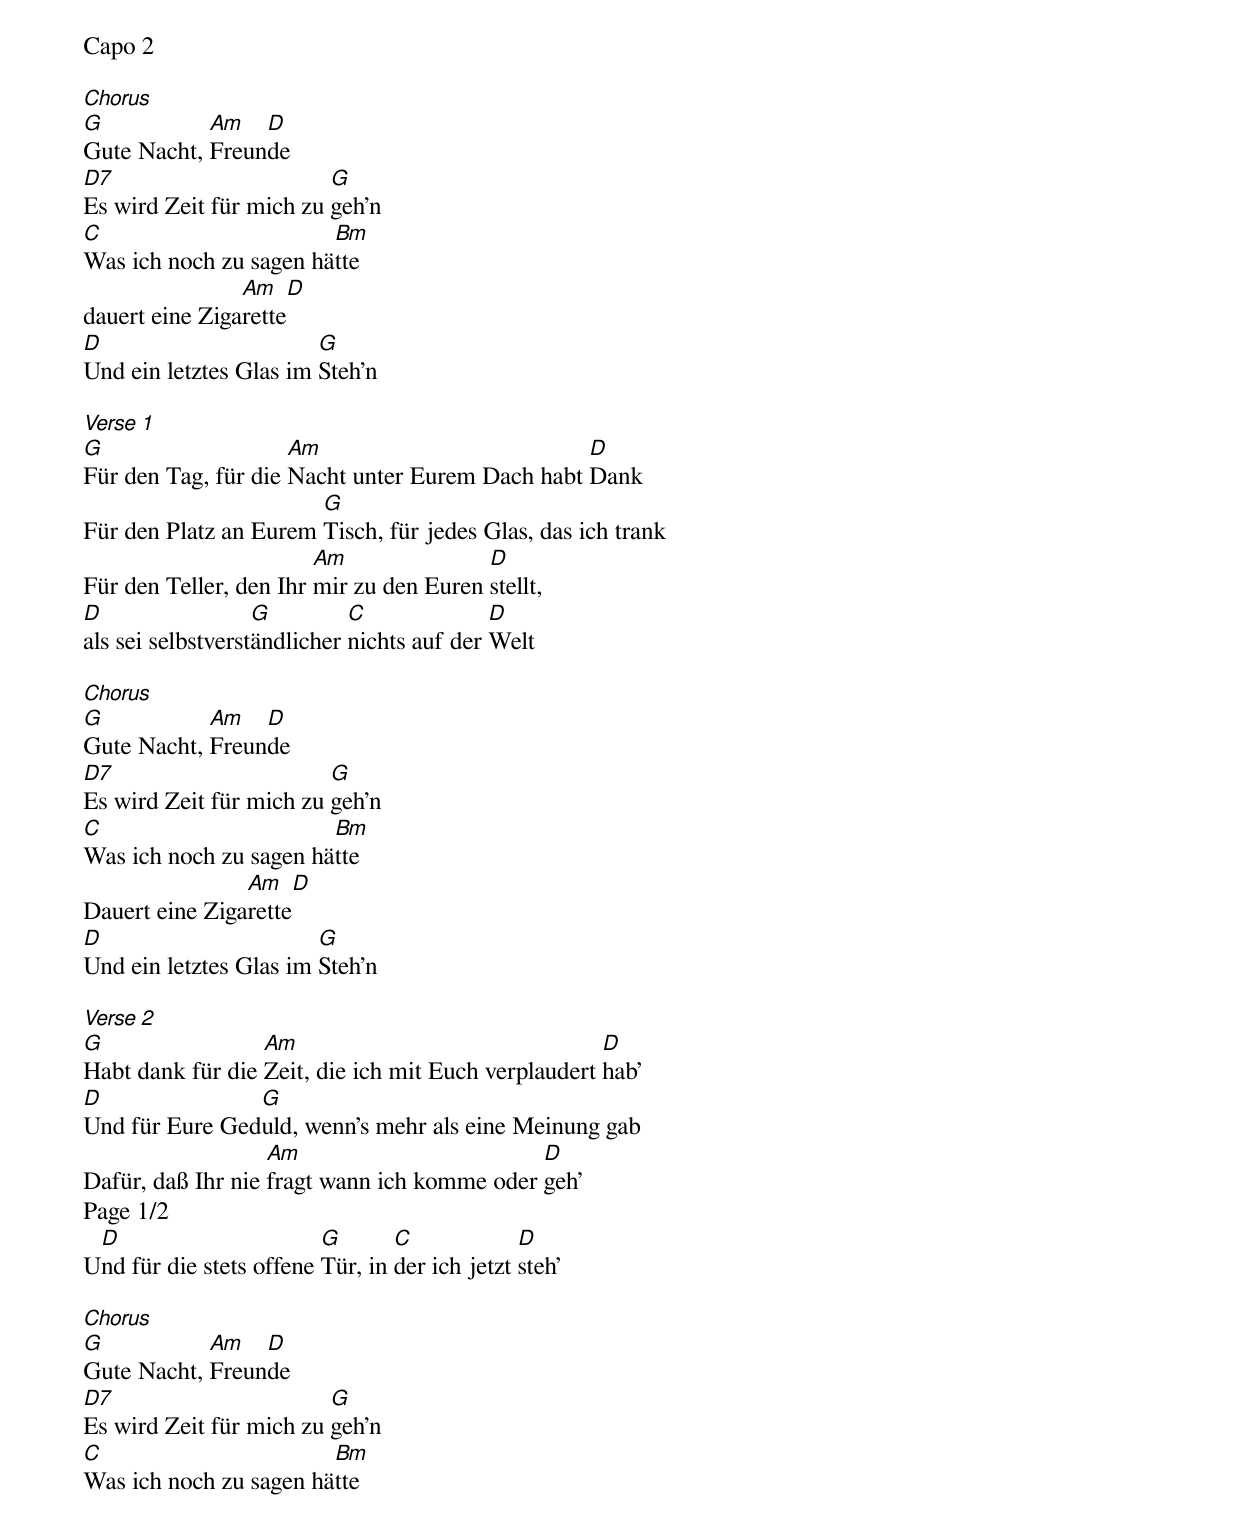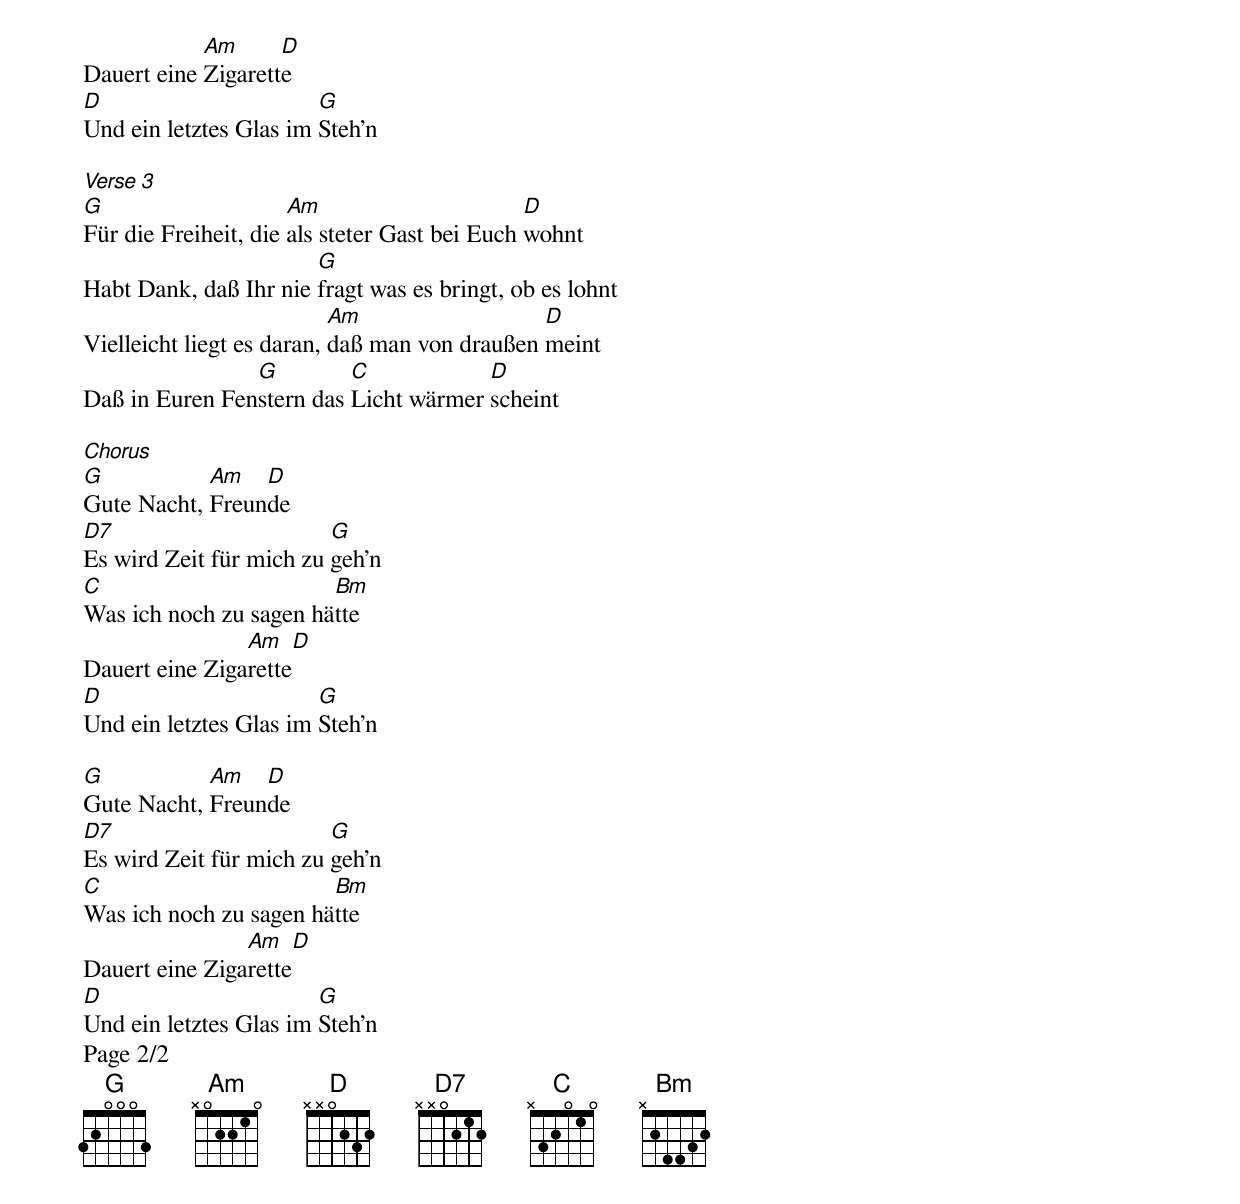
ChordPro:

Capo 2

[Chorus]
[G]Gute Nacht, [Am]Freun[D]de
[D7]Es wird Zeit für mich zu [G]geh'n
[C]Was ich noch zu sagen hä[Bm]tte
dauert eine Ziga[Am]rette[D]
[D]Und ein letztes Glas im [G]Steh'n

[Verse 1]
[G]Für den Tag, für die [Am]Nacht unter Eurem Dach habt [D]Dank
Für den Platz an Eurem [G]Tisch, für jedes Glas, das ich trank
Für den Teller, den Ihr [Am]mir zu den Euren [D]stellt,
[D]als sei selbstverst[G]ändlicher [C]nichts auf der [D]Welt

[Chorus]
[G]Gute Nacht, [Am]Freun[D]de
[D7]Es wird Zeit für mich zu [G]geh'n
[C]Was ich noch zu sagen hä[Bm]tte
Dauert eine Ziga[Am]rette[D]
[D]Und ein letztes Glas im [G]Steh'n

[Verse 2]
[G]Habt dank für die [Am]Zeit, die ich mit Euch verplaudert [D]hab'
[D]Und für Eure Ged[G]uld, wenn's mehr als eine Meinung gab
Dafür, daß Ihr nie [Am]fragt wann ich komme oder [D]geh'
Page 1/2
U[D]nd für die stets offene [G]Tür, in [C]der ich jetzt [D]steh'

[Chorus]
[G]Gute Nacht, [Am]Freun[D]de
[D7]Es wird Zeit für mich zu [G]geh'n
[C]Was ich noch zu sagen hä[Bm]tte
Dauert eine [Am]Zigarett[D]e
[D]Und ein letztes Glas im [G]Steh'n

[Verse 3]
[G]Für die Freiheit, die [Am]als steter Gast bei Euch [D]wohnt
Habt Dank, daß Ihr nie [G]fragt was es bringt, ob es lohnt
Vielleicht liegt es daran, [Am]daß man von draußen [D]meint
Daß in Euren Fen[G]stern das [C]Licht wärmer [D]scheint

[Chorus]
[G]Gute Nacht, [Am]Freun[D]de
[D7]Es wird Zeit für mich zu [G]geh'n
[C]Was ich noch zu sagen hä[Bm]tte
Dauert eine Ziga[Am]rette[D]
[D]Und ein letztes Glas im [G]Steh'n

[G]Gute Nacht, [Am]Freun[D]de
[D7]Es wird Zeit für mich zu [G]geh'n
[C]Was ich noch zu sagen hä[Bm]tte
Dauert eine Ziga[Am]rette[D]
[D]Und ein letztes Glas im [G]Steh'n
Page 2/2
